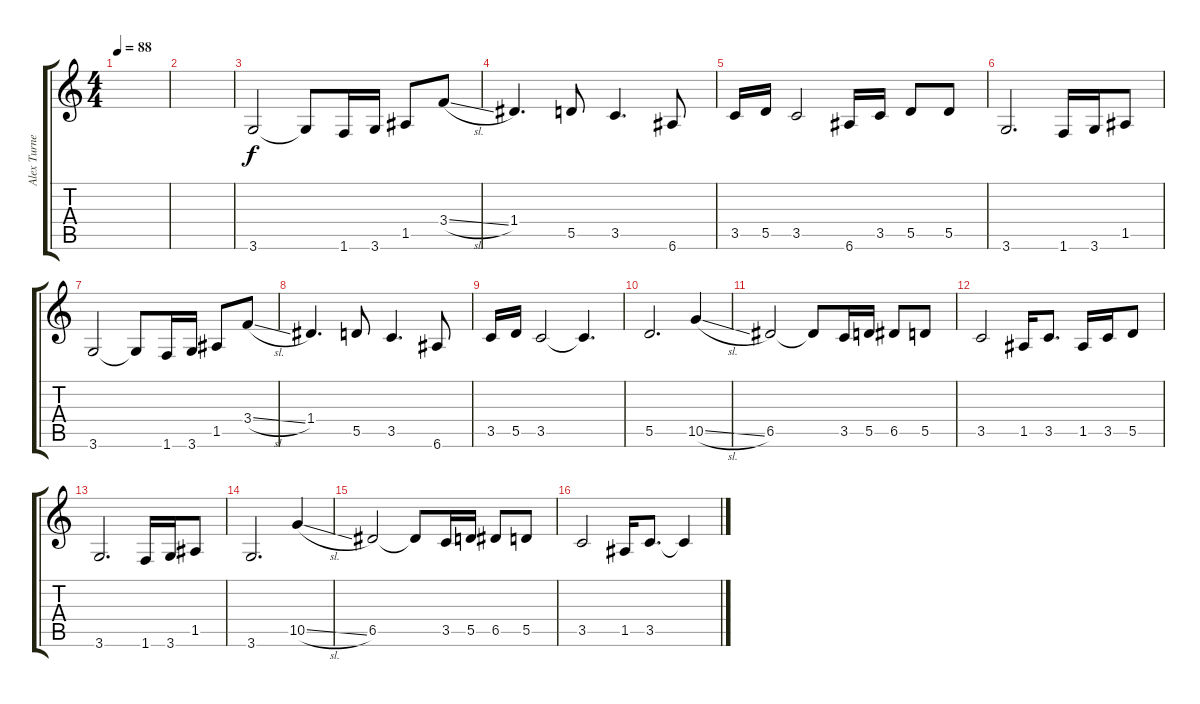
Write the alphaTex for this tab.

\track ("Alex Turner" "Alex Turne") {instrument overdrivenguitar}
\staff {score tabs}
\tuning (E4 B3 G3 D3 A2 E2) {hide}
\ts (4 4)
\tempo 88
\clef g2
\ks c
|
|
3.6.2 3.6{t}.8 1.6.16 3.6.16 1.5.8 3.4{sl}.8 |
1.4.4{d} 5.5.8 3.5.4{d} 6.6.8 |
3.5.16 5.5.16 3.5.2 6.6.16 3.5.16 5.5.8 5.5.8 |
3.6.2{d} 1.6.16 3.6.16 1.5.8 |
3.6.2 3.6{t}.8 1.6.16 3.6.16 1.5.8 3.4{sl}.8 |
1.4.4{d} 5.5.8 3.5.4{d} 6.6.8 |
3.5.16 5.5.16 3.5.2 3.5{t}.4{d} |
5.5.2{d} 10.5{sl}.4 |
6.5.2 6.5{t}.8 3.5.16 5.5.16 6.5.8 5.5.8 |
3.5.2 1.5.16 3.5.8{d} 1.5.16 3.5.16 5.5.8 |
3.6.2{d} 1.6.16 3.6.16 1.5.8 |
3.6.2{d} 10.5{sl}.4 |
6.5.2 6.5{t}.8 3.5.16 5.5.16 6.5.8 5.5.8 |
3.5.2 1.5.16 3.5.8{d} 3.5{t}.4
